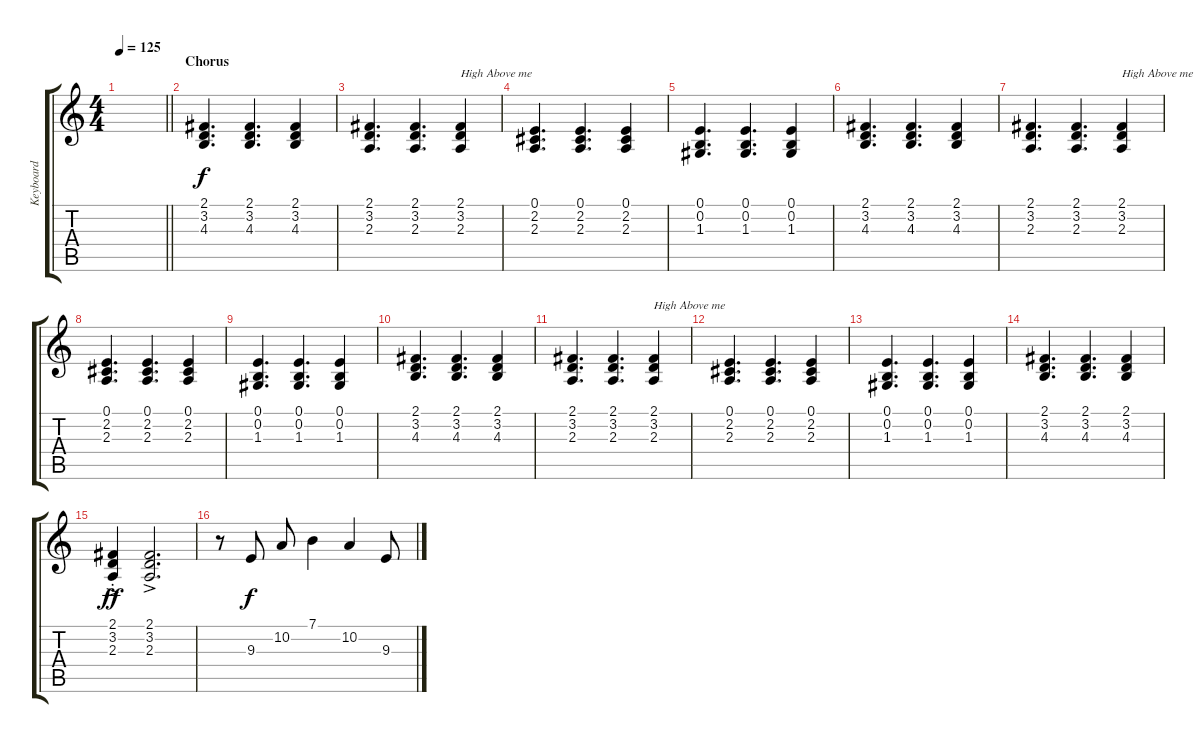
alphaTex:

\track ("Keyboard" "Keyboard") {instrument electricgrandpiano}
\staff {score tabs}
\tuning (E4 B3 G3 D3 A2 E2) {hide}
\ts (4 4)
\tempo 125
\clef g2
\barLineRight lightlight
\ks c
|
\section ("" "Chorus")
(2.1 3.2 4.3).4{d} (2.1 3.2 4.3).4{d} (2.1 3.2 4.3).4 |
(2.1 3.2 2.3).4{d} (2.1 3.2 2.3).4{d} (2.1 3.2 2.3).4{txt "High Above me"} |
(0.1 2.2 2.3).4{d} (0.1 2.2 2.3).4{d} (0.1 2.2 2.3).4 |
(0.1 0.2 1.3).4{d} (0.1 0.2 1.3).4{d} (0.1 0.2 1.3).4 |
(2.1 3.2 4.3).4{d} (2.1 3.2 4.3).4{d} (2.1 3.2 4.3).4 |
(2.1 3.2 2.3).4{d} (2.1 3.2 2.3).4{d} (2.1 3.2 2.3).4{txt "High Above me"} |
(0.1 2.2 2.3).4{d} (0.1 2.2 2.3).4{d} (0.1 2.2 2.3).4 |
(0.1 0.2 1.3).4{d} (0.1 0.2 1.3).4{d} (0.1 0.2 1.3).4 |
(2.1 3.2 4.3).4{d} (2.1 3.2 4.3).4{d} (2.1 3.2 4.3).4 |
(2.1 3.2 2.3).4{d} (2.1 3.2 2.3).4{d} (2.1 3.2 2.3).4{txt "High Above me"} |
(0.1 2.2 2.3).4{d} (0.1 2.2 2.3).4{d} (0.1 2.2 2.3).4 |
(0.1 0.2 1.3).4{d} (0.1 0.2 1.3).4{d} (0.1 0.2 1.3).4 |
(2.1 3.2 4.3).4{d} (2.1 3.2 4.3).4{d} (2.1 3.2 4.3).4 |
(2.1{ac st} 3.2{ac st} 2.3{ac st}).4{dy ff} (2.1{ac} 3.2{ac} 2.3{ac}).2{d} |
r.8 9.3.8{dy f} 10.2.8 7.1.4 10.2.4 9.3.8
